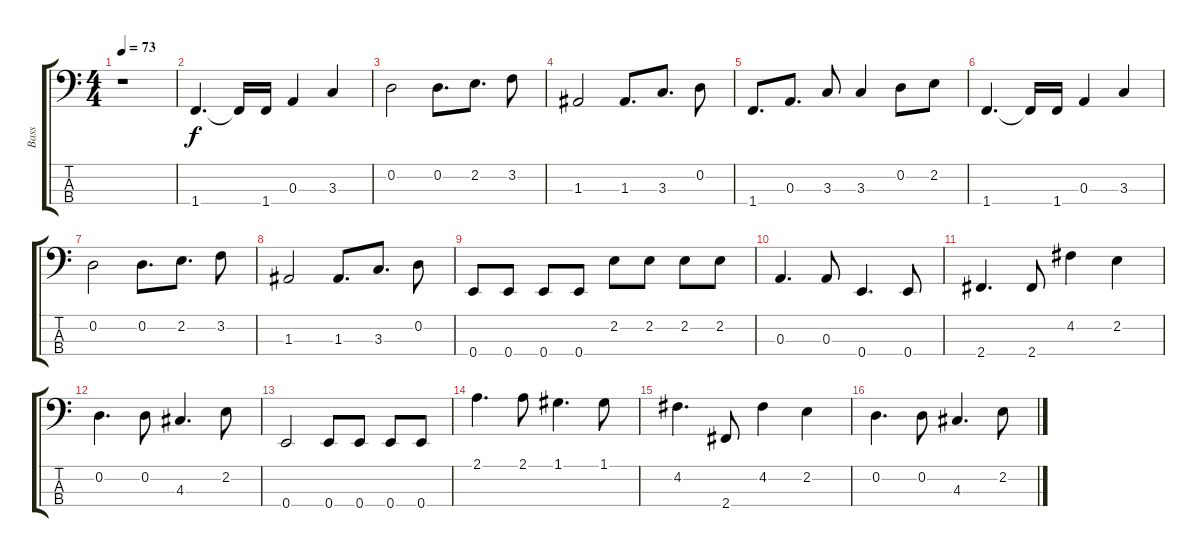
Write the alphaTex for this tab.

\track ("Bass" "Bass") {instrument electricbassfinger}
\staff {score tabs}
\tuning (G2 D2 A1 E1) {hide}
\ts (4 4)
\tempo 73
\clef f4
\ks c
r.1{dy f} |
1.4.4{d} 1.4{t}.16 1.4.16 0.3.4 3.3.4 |
0.2.2 0.2.8{d} 2.2.8{d} 3.2.8 |
1.3.2 1.3.8{d} 3.3.8{d} 0.2.8 |
1.4.8{d} 0.3.8{d} 3.3.8 3.3.4 0.2.8 2.2.8 |
1.4.4{d} 1.4{t}.16 1.4.16 0.3.4 3.3.4 |
0.2.2 0.2.8{d} 2.2.8{d} 3.2.8 |
1.3.2 1.3.8{d} 3.3.8{d} 0.2.8 |
0.4.8 0.4.8 0.4.8 0.4.8 2.2.8 2.2.8 2.2.8 2.2.8 |
0.3.4{d} 0.3.8 0.4.4{d} 0.4.8 |
2.4.4{d} 2.4.8 4.2.4 2.2.4 |
0.2.4{d} 0.2.8 4.3.4{d} 2.2.8 |
0.4.2 0.4.8 0.4.8 0.4.8 0.4.8 |
2.1.4{d} 2.1.8 1.1.4{d} 1.1.8 |
4.2.4{d} 2.4.8 4.2.4 2.2.4 |
0.2.4{d} 0.2.8 4.3.4{d} 2.2.8
